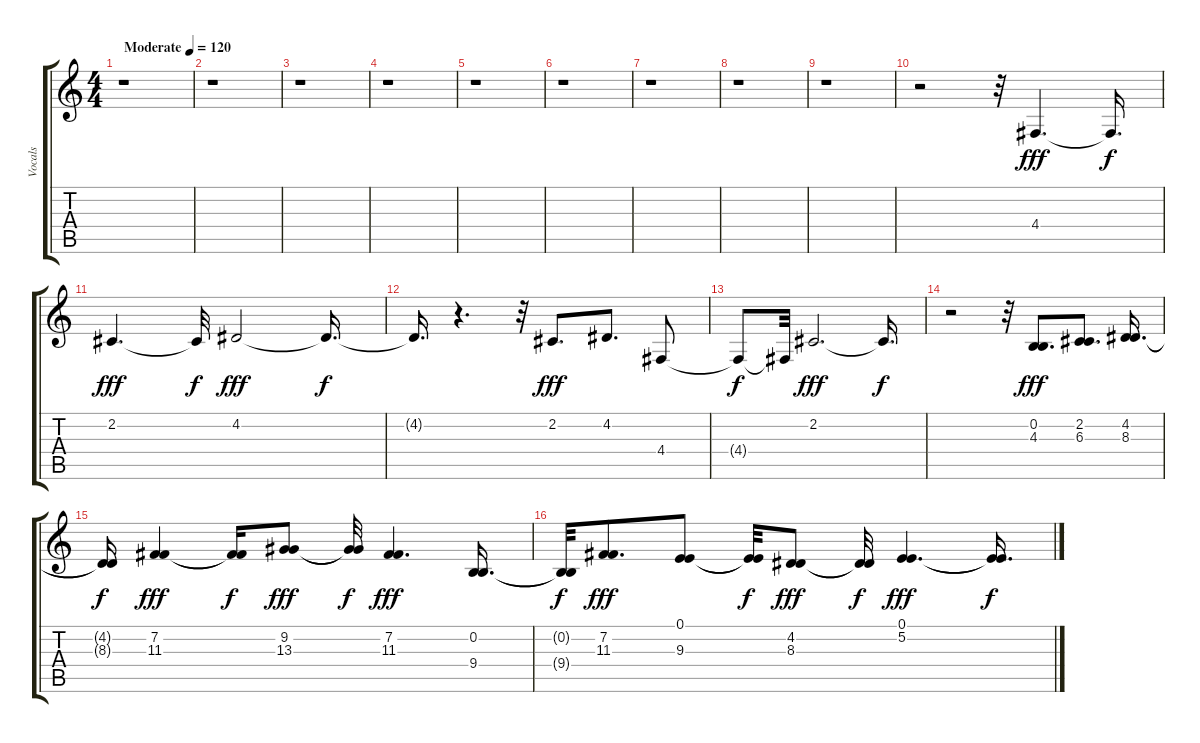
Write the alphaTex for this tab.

\track ("Vocals" "Vocals") {instrument tenorsax}
\staff {score tabs}
\tuning (E4 B3 G3 D3 A2 E2) {hide}
\ts (4 4)
\tempo (120 "Moderate")
\clef g2
\ks c
r.1{dy fff instrument tenorsax} |
r.1 |
r.1 |
r.1 |
r.1 |
r.1 |
r.1 |
r.1 |
r.1 |
r.2 r.32 4.4.4{d volume 12 instrument tenorsax} 4.4{t}.16{d dy f} |
2.2.4{d dy fff} 2.2{t}.32{dy f} 4.2.2{dy fff} 4.2{t}.16{d dy f} |
4.2{t}.16{d} r.4{d} r.32 2.2.8{d dy fff} 4.2.8{d} 4.4.8 |
4.4{t}.8{dy f} 4.4{t}.32 2.2.2{d dy fff} 2.2{t}.16{d dy f} |
r.2 r.32 (0.2 4.3).8{d dy fff volume 13 instrument tenorsax} (2.2 6.3).8{d} (4.2 8.3).16{d} |
(4.2{t} 8.3{t}).16{dy f} (7.2 11.3).4{dy fff} (7.2{t} 11.3{t}).16{dy f} (9.2 13.3).8{dy fff} (9.2{t} 13.3{t}).32{dy f} (7.2 11.3).4{d dy fff} (0.2 9.4).16{d} |
(0.2{t} 9.4{t}).32{dy f} (7.2 11.3).8{d dy fff} (0.1 9.3).8 (0.1{t} 9.3{t}).32{dy f} (4.2 8.3).8{dy fff} (4.2{t} 8.3{t}).32{dy f} (0.1 5.2).4{d dy fff} (0.1{t} 5.2{t}).16{d dy f}
